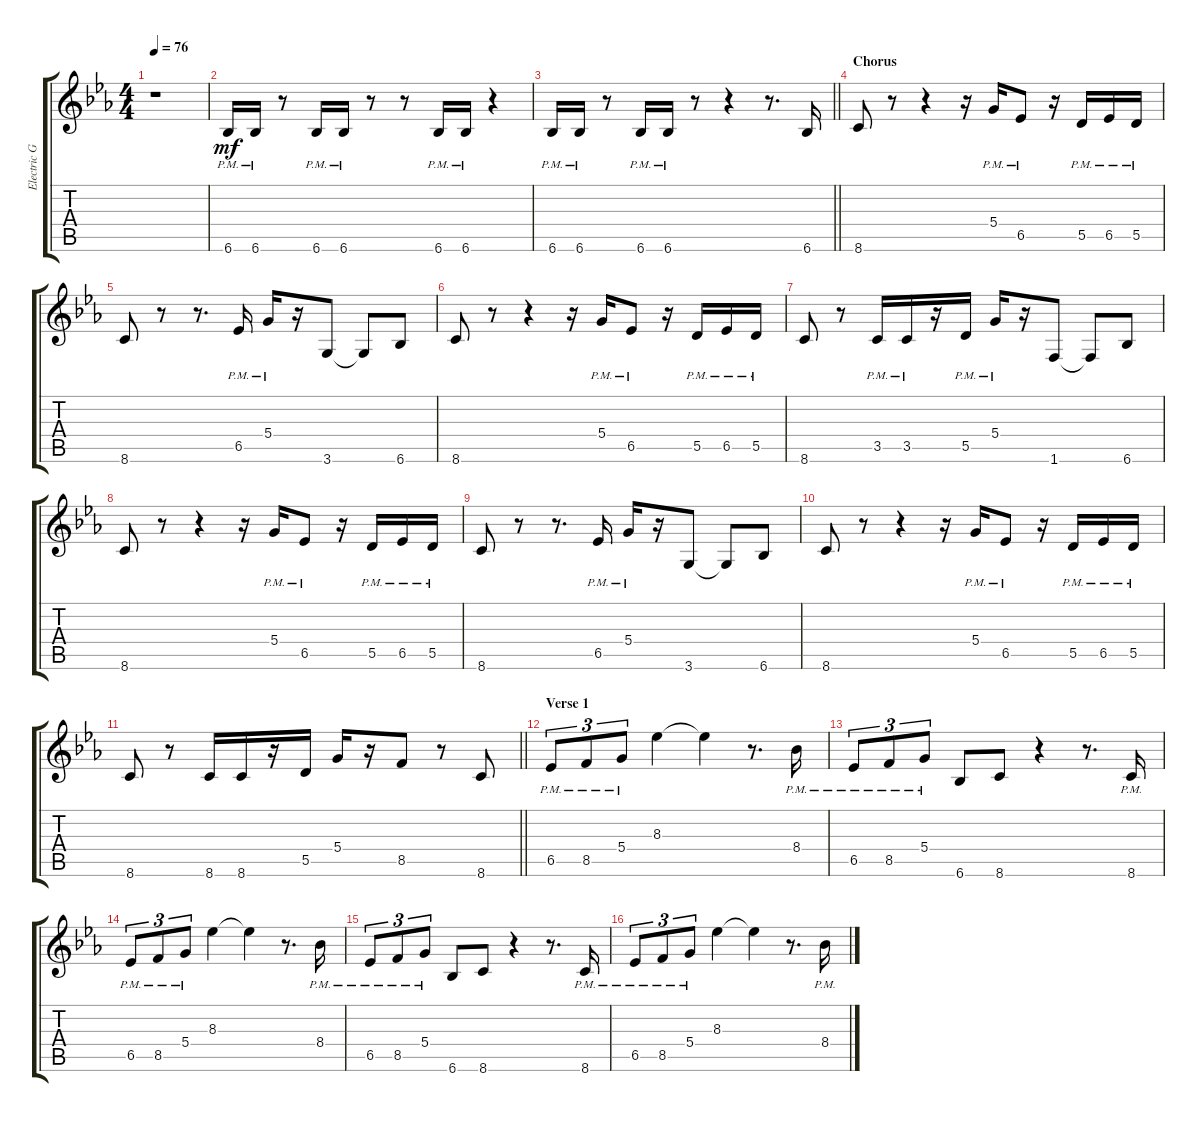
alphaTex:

\track ("Electric Guitar w/slight distortion" "Electric G") {instrument distortionguitar}
\staff {score tabs}
\tuning (E4 B3 G3 D3 A2 E2) {hide}
\ts (4 4)
\tempo 76
\clef g2
\ks eb
r.1{dy mf instrument distortionguitar} |
6.6{pm}.16 6.6{pm}.16 r.8 6.6{pm}.16 6.6{pm}.16 r.8 r.8 6.6{pm}.16 6.6{pm}.16 r.4 |
\barLineRight lightlight
6.6{pm}.16 6.6{pm}.16 r.8 6.6{pm}.16 6.6{pm}.16 r.8 r.4 r.8{d} 6.6.16 |
\section ("" "Chorus")
8.6.8 r.8 r.4 r.16 5.4{pm}.16 6.5{pm}.8 r.16 5.5{pm}.16 6.5{pm}.16 5.5{pm}.16 |
8.6.8 r.8 r.8{d} 6.5{pm}.16 5.4{pm}.16 r.16 3.6.8 3.6{t}.8 6.6.8 |
8.6.8 r.8 r.4 r.16 5.4{pm}.16 6.5{pm}.8 r.16 5.5{pm}.16 6.5{pm}.16 5.5{pm}.16 |
8.6.8 r.8 3.5{pm}.16 3.5{pm}.16 r.16 5.5{pm}.16 5.4{pm}.16 r.16 1.6.8 1.6{t}.8 6.6.8 |
8.6.8 r.8 r.4 r.16 5.4{pm}.16 6.5{pm}.8 r.16 5.5{pm}.16 6.5{pm}.16 5.5{pm}.16 |
8.6.8 r.8 r.8{d} 6.5{pm}.16 5.4{pm}.16 r.16 3.6.8 3.6{t}.8 6.6.8 |
8.6.8 r.8 r.4 r.16 5.4{pm}.16 6.5{pm}.8 r.16 5.5{pm}.16 6.5{pm}.16 5.5{pm}.16 |
\barLineRight lightlight
8.6.8 r.8 8.6.16 8.6.16 r.16 5.5.16 5.4.16 r.16 8.5.8 r.8 8.6.8 |
\section ("" "Verse 1")
6.5{pm}.8{tu (3 2)} 8.5{pm}.8{tu (3 2)} 5.4{pm}.8{tu (3 2)} 8.3.4 8.3{t}.4 r.8{d} 8.4{pm}.16 |
6.5{pm}.8{tu (3 2)} 8.5{pm}.8{tu (3 2)} 5.4{pm}.8{tu (3 2)} 6.6.8 8.6.8 r.4 r.8{d} 8.6{pm}.16 |
6.5{pm}.8{tu (3 2)} 8.5{pm}.8{tu (3 2)} 5.4{pm}.8{tu (3 2)} 8.3.4 8.3{t}.4 r.8{d} 8.4{pm}.16 |
6.5{pm}.8{tu (3 2)} 8.5{pm}.8{tu (3 2)} 5.4{pm}.8{tu (3 2)} 6.6.8 8.6.8 r.4 r.8{d} 8.6{pm}.16 |
6.5{pm}.8{tu (3 2)} 8.5{pm}.8{tu (3 2)} 5.4{pm}.8{tu (3 2)} 8.3.4 8.3{t}.4 r.8{d} 8.4{pm}.16
